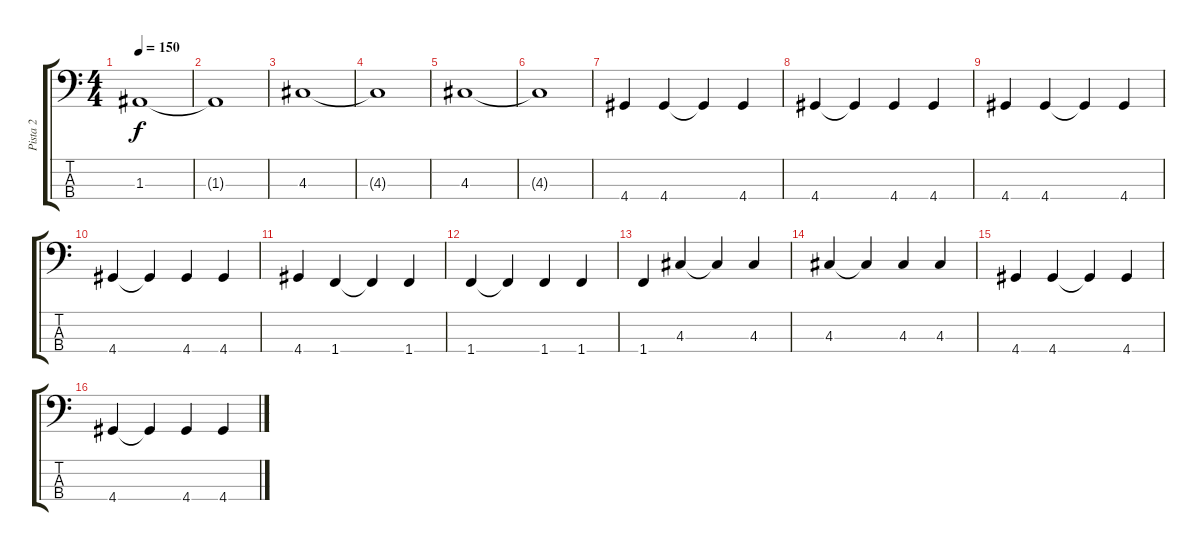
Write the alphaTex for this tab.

\track ("Pista 2" "Pista 2") {instrument electricbassfinger}
\staff {score tabs}
\tuning (G2 D2 A1 E1) {hide}
\ts (4 4)
\tempo 150
\clef f4
\ks c
1.3.1{dy f} |
1.3{t}.1 |
4.3.1 |
4.3{t}.1 |
4.3.1 |
4.3{t}.1 |
4.4.4 4.4.4 4.4{t}.4 4.4.4 |
4.4.4 4.4{t}.4 4.4.4 4.4.4 |
4.4.4 4.4.4 4.4{t}.4 4.4.4 |
4.4.4 4.4{t}.4 4.4.4 4.4.4 |
4.4.4 1.4.4 1.4{t}.4 1.4.4 |
1.4.4 1.4{t}.4 1.4.4 1.4.4 |
1.4.4 4.3.4 4.3{t}.4 4.3.4 |
4.3.4 4.3{t}.4 4.3.4 4.3.4 |
4.4.4 4.4.4 4.4{t}.4 4.4.4 |
4.4.4 4.4{t}.4 4.4.4 4.4.4
